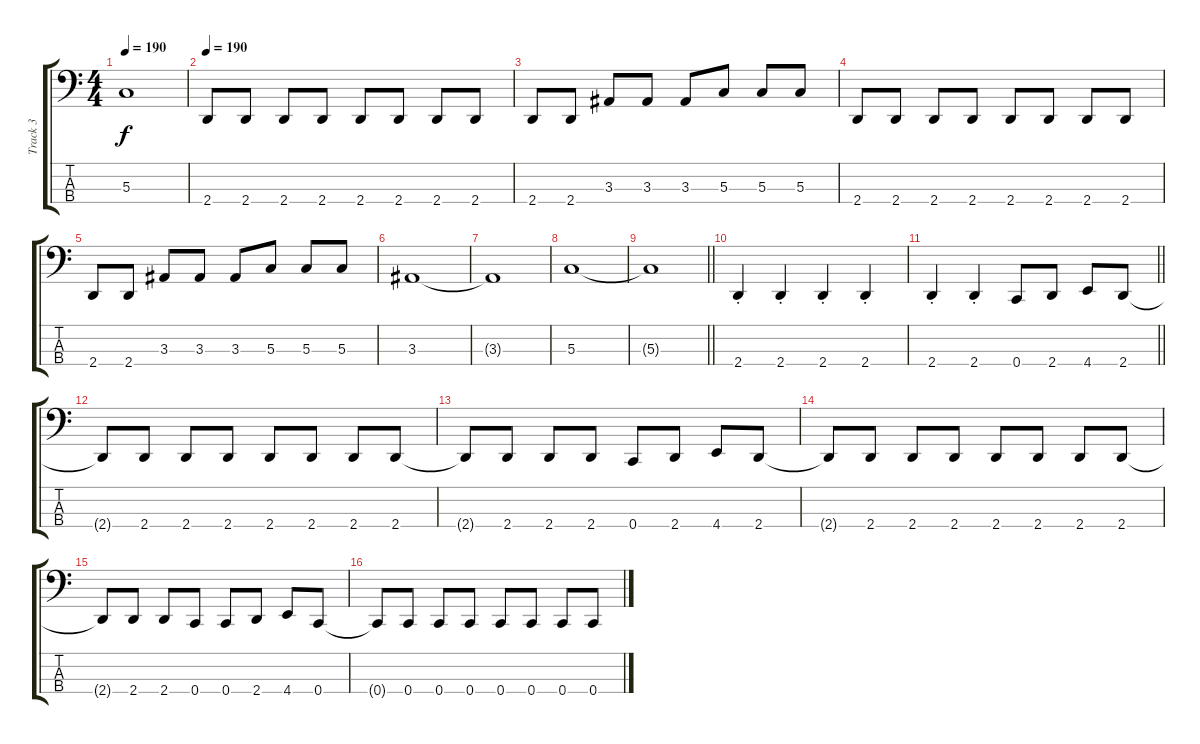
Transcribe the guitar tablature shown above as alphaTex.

\track ("Track 3" "Track 3") {instrument electricbasspick}
\staff {score tabs}
\tuning (F2 C2 G1 C1) {hide}
\ts (4 4)
\tempo 190
\clef f4
\ks c
5.3{t}.1{dy f} |
\tempo 190
2.4.8 2.4.8 2.4.8 2.4.8 2.4.8 2.4.8 2.4.8 2.4.8 |
2.4.8 2.4.8 3.3.8 3.3.8 3.3.8 5.3.8 5.3.8 5.3.8 |
2.4.8 2.4.8 2.4.8 2.4.8 2.4.8 2.4.8 2.4.8 2.4.8 |
2.4.8 2.4.8 3.3.8 3.3.8 3.3.8 5.3.8 5.3.8 5.3.8 |
3.3.1 |
3.3{t}.1 |
5.3.1 |
\barLineRight lightlight
5.3{t}.1 |
2.4{st}.4 2.4{st}.4 2.4{st}.4 2.4{st}.4 |
\barLineRight lightlight
2.4{st}.4 2.4{st}.4 0.4.8 2.4.8 4.4.8 2.4.8 |
2.4{t}.8 2.4.8 2.4.8 2.4.8 2.4.8 2.4.8 2.4.8 2.4.8 |
2.4{t}.8 2.4.8 2.4.8 2.4.8 0.4.8 2.4.8 4.4.8 2.4.8 |
2.4{t}.8 2.4.8 2.4.8 2.4.8 2.4.8 2.4.8 2.4.8 2.4.8 |
2.4{t}.8 2.4.8 2.4.8 0.4.8 0.4.8 2.4.8 4.4.8 0.4.8 |
0.4{t}.8 0.4.8 0.4.8 0.4.8 0.4.8 0.4.8 0.4.8 0.4.8
